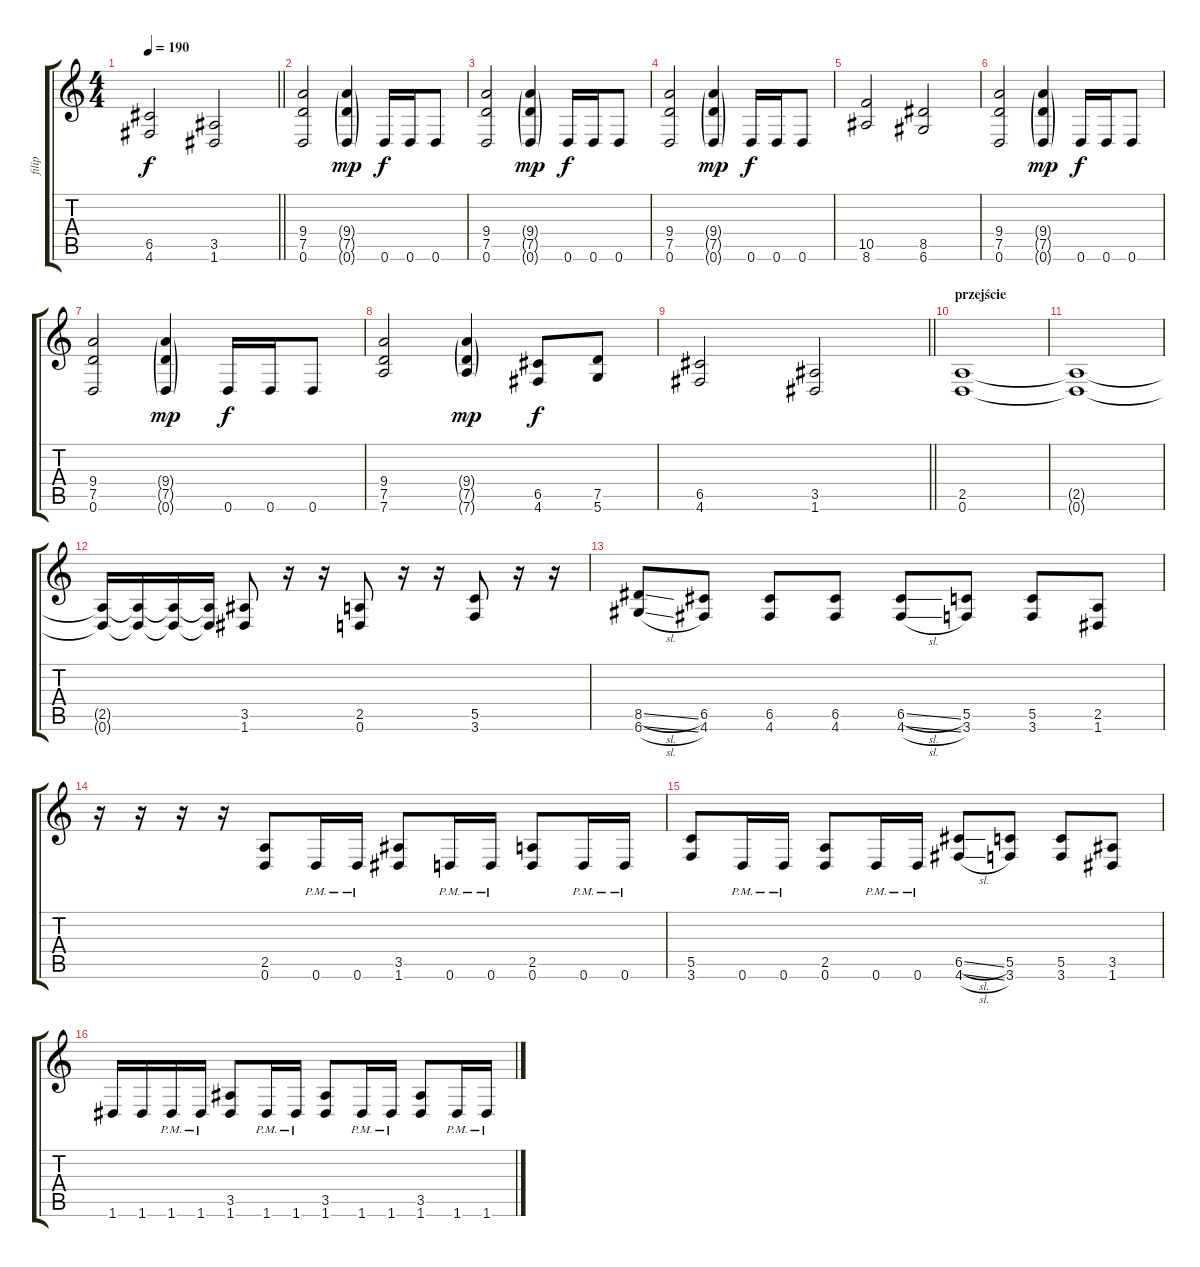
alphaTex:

\track ("filip" "filip") {instrument distortionguitar}
\staff {score tabs}
\tuning (D4 A3 F3 C3 G2 D2) {hide}
\ts (4 4)
\tempo 190
\clef g2
\barLineRight lightlight
\ks c
(6.5 4.6).2{dy f} (3.5 1.6).2 |
(9.4 7.5 0.6).2 (9.4{g} 7.5{g} 0.6{g}).4{dy mp} 0.6.16{dy f} 0.6.16 0.6.8 |
(9.4 7.5 0.6).2 (9.4{g} 7.5{g} 0.6{g}).4{dy mp} 0.6.16{dy f} 0.6.16 0.6.8 |
(9.4 7.5 0.6).2 (9.4{g} 7.5{g} 0.6{g}).4{dy mp} 0.6.16{dy f} 0.6.16 0.6.8 |
(10.5 8.6).2 (8.5 6.6).2 |
(9.4 7.5 0.6).2 (9.4{g} 7.5{g} 0.6{g}).4{dy mp} 0.6.16{dy f} 0.6.16 0.6.8 |
(9.4 7.5 0.6).2 (9.4{g} 7.5{g} 0.6{g}).4{dy mp} 0.6.16{dy f} 0.6.16 0.6.8 |
(9.4 7.5 7.6).2 (9.4{g} 7.5{g} 7.6{g}).4{dy mp} (6.5 4.6).8{dy f} (7.5 5.6).8 |
\barLineRight lightlight
(6.5 4.6).2 (3.5 1.6).2 |
\section ("" "przejście")
(2.5 0.6).1 |
(2.5{t} 0.6{t}).1 |
(2.5{t} 0.6{t}).16 (2.5{t} 0.6{t}).16 (2.5{t} 0.6{t}).16 (2.5{t} 0.6{t}).16 (3.5 1.6).8 r.16 r.16 (2.5 0.6).8 r.16 r.16 (5.5 3.6).8 r.16 r.16 |
(8.5{sl} 6.6{sl}).8 (6.5 4.6).8 (6.5 4.6).8 (6.5 4.6).8 (6.5{sl} 4.6{sl}).8 (5.5 3.6).8 (5.5 3.6).8 (2.5 1.6).8 |
r.16 r.16 r.16 r.16 (2.5 0.6).8 0.6{pm}.16 0.6{pm}.16 (3.5 1.6).8 0.6{pm}.16 0.6{pm}.16 (2.5 0.6).8 0.6{pm}.16 0.6{pm}.16 |
(5.5 3.6).8 0.6{pm}.16 0.6{pm}.16 (2.5 0.6).8 0.6{pm}.16 0.6{pm}.16 (6.5{sl} 4.6{sl}).8 (5.5 3.6).8 (5.5 3.6).8 (3.5 1.6).8 |
1.6.16 1.6.16 1.6{pm}.16 1.6{pm}.16 (3.5 1.6).8 1.6{pm}.16 1.6{pm}.16 (3.5 1.6).8 1.6{pm}.16 1.6{pm}.16 (3.5 1.6).8 1.6{pm}.16 1.6{pm}.16
